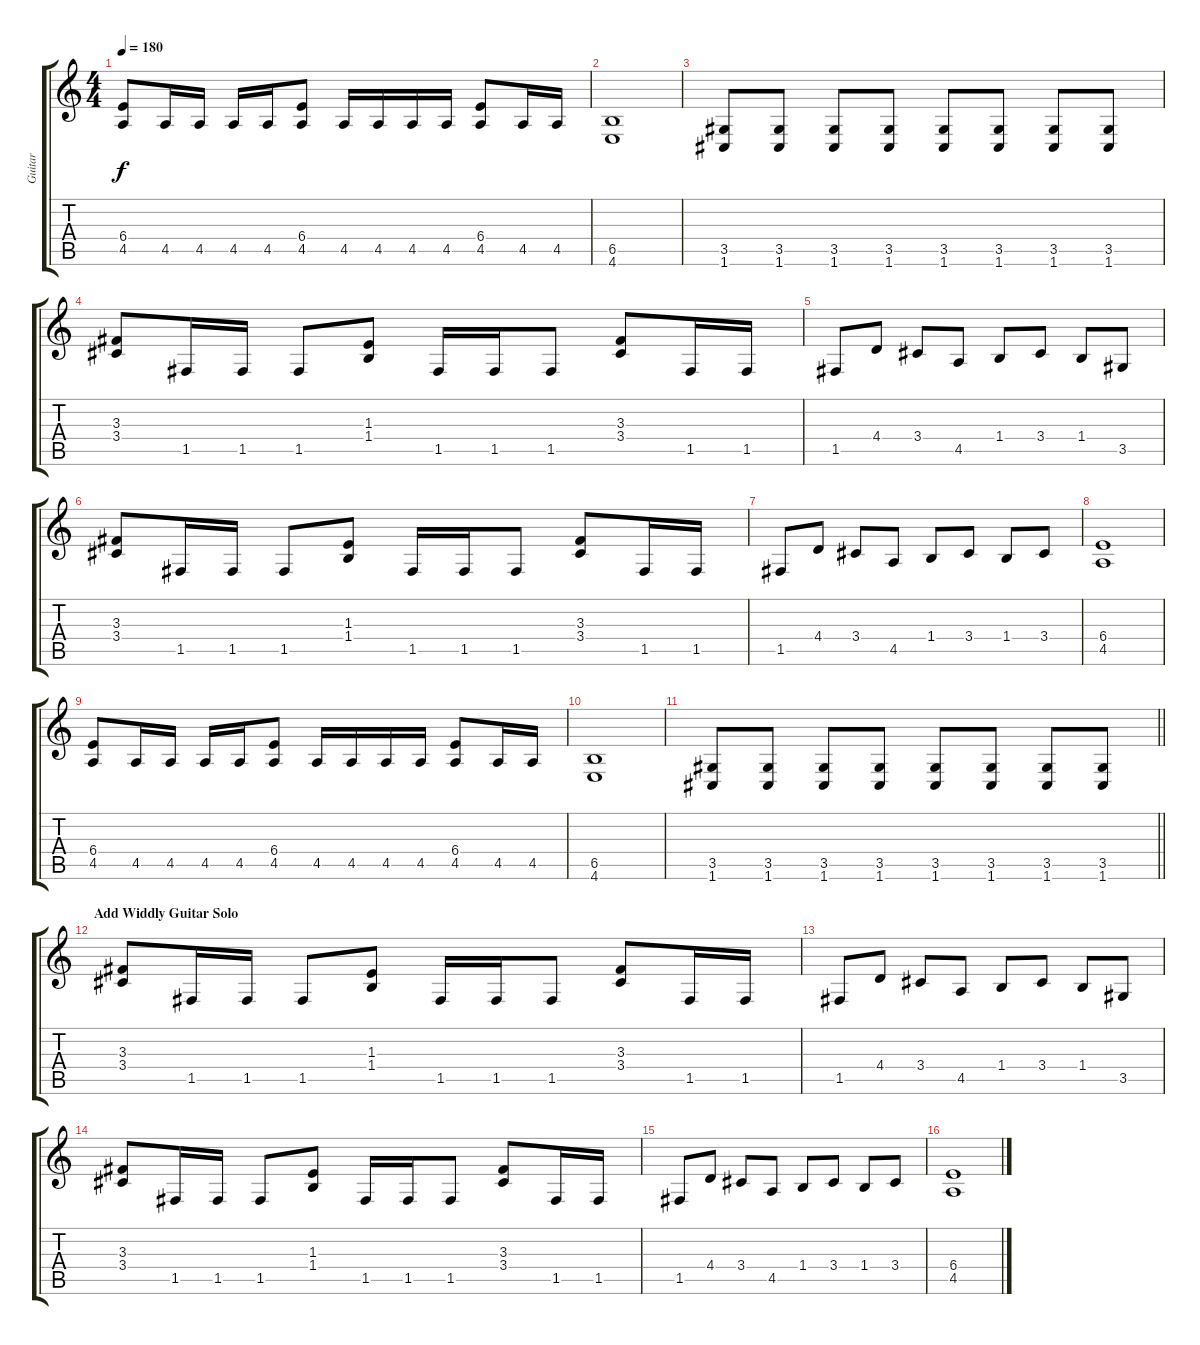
\track ("Guitar" "Guitar") {instrument distortionguitar}
\staff {score tabs}
\tuning (C4 G3 Eb3 Bb2 F2 C2) {hide}
\ts (4 4)
\tempo 180
\clef g2
\ks c
(6.4 4.5).8{dy f} 4.5.16 4.5.16 4.5.16 4.5.16 (6.4 4.5).8 4.5.16 4.5.16 4.5.16 4.5.16 (6.4 4.5).8 4.5.16 4.5.16 |
(6.5 4.6).1 |
(3.5 1.6).8 (3.5 1.6).8 (3.5 1.6).8 (3.5 1.6).8 (3.5 1.6).8 (3.5 1.6).8 (3.5 1.6).8 (3.5 1.6).8 |
(3.3 3.4).8 1.5.16 1.5.16 1.5.8 (1.3 1.4).8 1.5.16 1.5.16 1.5.8 (3.3 3.4).8 1.5.16 1.5.16 |
1.5.8 4.4.8 3.4.8 4.5.8 1.4.8 3.4.8 1.4.8 3.5.8 |
(3.3 3.4).8 1.5.16 1.5.16 1.5.8 (1.3 1.4).8 1.5.16 1.5.16 1.5.8 (3.3 3.4).8 1.5.16 1.5.16 |
1.5.8 4.4.8 3.4.8 4.5.8 1.4.8 3.4.8 1.4.8 3.4.8 |
(6.4 4.5).1 |
(6.4 4.5).8 4.5.16 4.5.16 4.5.16 4.5.16 (6.4 4.5).8 4.5.16 4.5.16 4.5.16 4.5.16 (6.4 4.5).8 4.5.16 4.5.16 |
(6.5 4.6).1 |
\barLineRight lightlight
(3.5 1.6).8 (3.5 1.6).8 (3.5 1.6).8 (3.5 1.6).8 (3.5 1.6).8 (3.5 1.6).8 (3.5 1.6).8 (3.5 1.6).8 |
\section ("" "Add Widdly Guitar Solo")
(3.3 3.4).8 1.5.16 1.5.16 1.5.8 (1.3 1.4).8 1.5.16 1.5.16 1.5.8 (3.3 3.4).8 1.5.16 1.5.16 |
1.5.8 4.4.8 3.4.8 4.5.8 1.4.8 3.4.8 1.4.8 3.5.8 |
(3.3 3.4).8 1.5.16 1.5.16 1.5.8 (1.3 1.4).8 1.5.16 1.5.16 1.5.8 (3.3 3.4).8 1.5.16 1.5.16 |
1.5.8 4.4.8 3.4.8 4.5.8 1.4.8 3.4.8 1.4.8 3.4.8 |
(6.4 4.5).1
